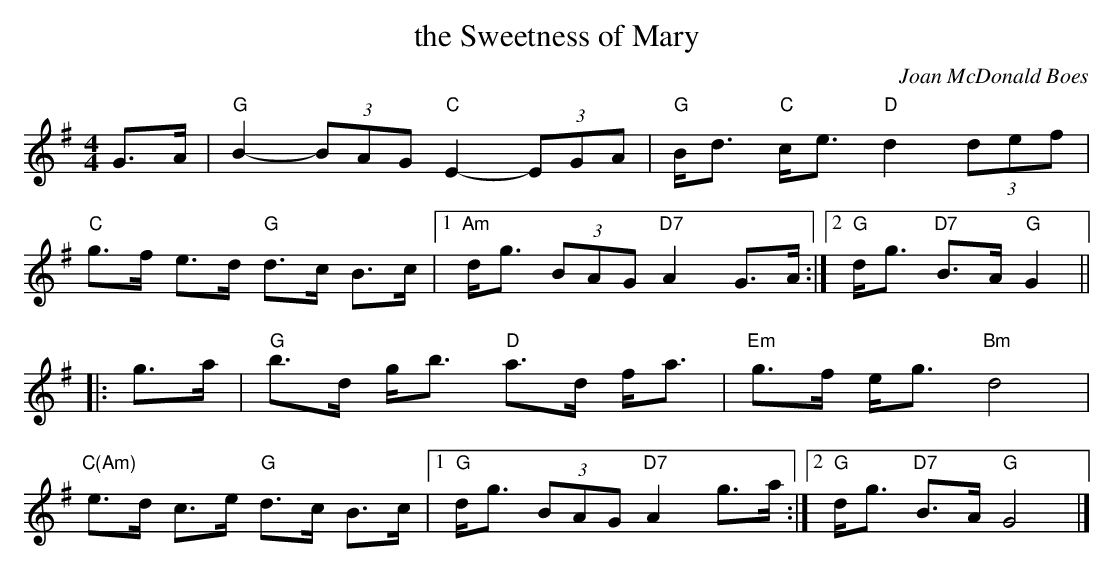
X:1
T: the Sweetness of Mary
C: Joan McDonald Boes
M: 4/4
L: 1/8
2007-09-06 17:29:17 UT
K: G
G>A \
| "G"B2- (3BAG "C"E2- (3EGA | "G"B<d "C"c<e "D"d2 (3def |
"C"g>f e>d "G"d>c B>c |1 "Am"d<g (3BAG "D7"A2 G>A :|2\
"G"d<g "D7"B>A "G"G2 ||
|: g>a \
| "G"b>d g<b "D"a>d f<a | "Em"g>f e<g "Bm"d4 |
"C(Am)"e>d c>e "G"d>c B>c |1 "G"d<g (3BAG "D7"A2 g>a\
:|2 "G"d<g "D7"B>A "G"G4 |]
